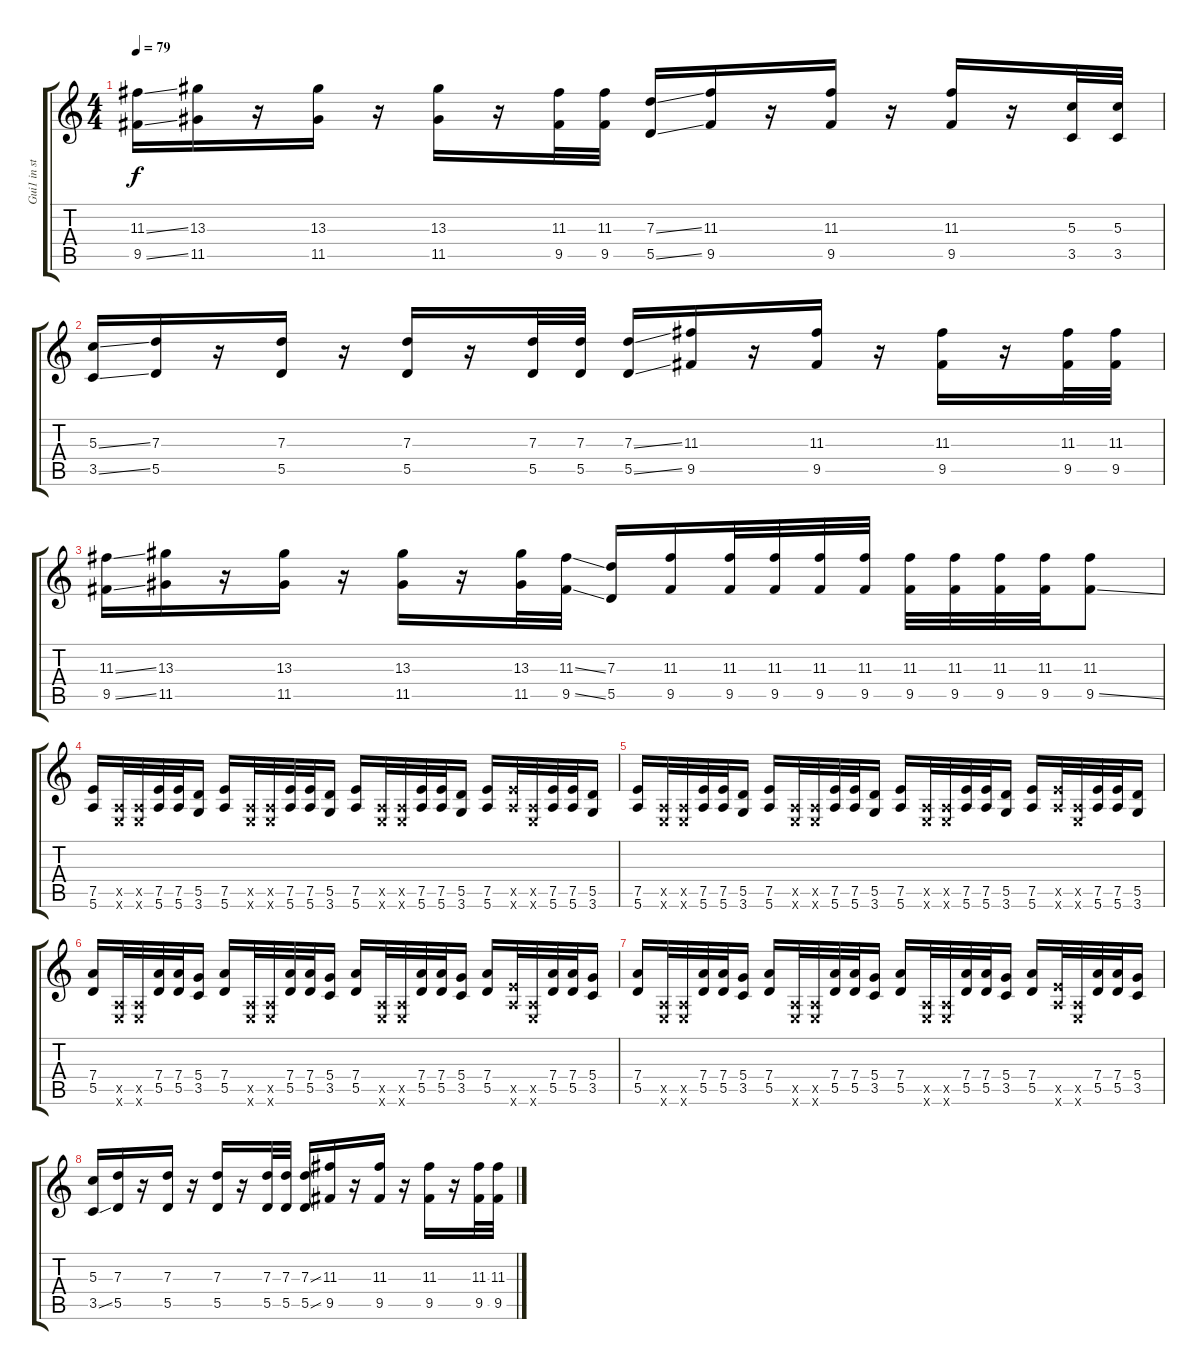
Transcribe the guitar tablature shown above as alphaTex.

\track ("Gui1 in std tuning" "Gui1 in st") {instrument overdrivenguitar}
\staff {score tabs}
\tuning (E4 B3 G3 D3 A2 E2) {hide}
\ts (4 4)
\tempo 79
\clef g2
\ks c
(11.3{ss} 9.5{ss}).16{dy f} (13.3 11.5).16 r.16 (13.3 11.5).16 r.16 (13.3 11.5).16 r.16 (11.3 9.5).32 (11.3 9.5).32 (7.3{ss} 5.5{ss}).16 (11.3 9.5).16 r.16 (11.3 9.5).16 r.16 (11.3 9.5).16 r.16 (5.3 3.5).32 (5.3 3.5).32 |
(5.3{ss} 3.5{ss}).16 (7.3 5.5).16 r.16 (7.3 5.5).16 r.16 (7.3 5.5).16 r.16 (7.3 5.5).32 (7.3 5.5).32 (7.3{ss} 5.5{ss}).16 (11.3 9.5).16 r.16 (11.3 9.5).16 r.16 (11.3 9.5).16 r.16 (11.3 9.5).32 (11.3 9.5).32 |
(11.3{ss} 9.5{ss}).16 (13.3 11.5).16 r.16 (13.3 11.5).16 r.16 (13.3 11.5).16 r.16 (13.3 11.5).32 (11.3{ss} 9.5{ss}).32 (7.3 5.5).16 (11.3 9.5).16 (11.3 9.5).32 (11.3 9.5).32 (11.3 9.5).32 (11.3 9.5).32 (11.3 9.5).32 (11.3 9.5).32 (11.3 9.5).32 (11.3 9.5).32 (11.3 9.5{ss}).8 |
(7.5 5.6).16 (0.5{x} 0.6{x}).32 (0.5{x} 0.6{x}).32 (7.5 5.6).32 (7.5 5.6).32 (5.5 3.6).16 (7.5 5.6).16 (0.5{x} 0.6{x}).32 (0.5{x} 0.6{x}).32 (7.5 5.6).32 (7.5 5.6).32 (5.5 3.6).16 (7.5 5.6).16 (0.5{x} 0.6{x}).32 (0.5{x} 0.6{x}).32 (7.5 5.6).32 (7.5 5.6).32 (5.5 3.6).16 (7.5 5.6).16 (7.5{x} 5.6{x}).32 (0.5{x} 0.6{x}).32 (7.5 5.6).32 (7.5 5.6).32 (5.5 3.6).16 |
(7.5 5.6).16 (0.5{x} 0.6{x}).32 (0.5{x} 0.6{x}).32 (7.5 5.6).32 (7.5 5.6).32 (5.5 3.6).16 (7.5 5.6).16 (0.5{x} 0.6{x}).32 (0.5{x} 0.6{x}).32 (7.5 5.6).32 (7.5 5.6).32 (5.5 3.6).16 (7.5 5.6).16 (0.5{x} 0.6{x}).32 (0.5{x} 0.6{x}).32 (7.5 5.6).32 (7.5 5.6).32 (5.5 3.6).16 (7.5 5.6).16 (7.5{x} 5.6{x}).32 (0.5{x} 0.6{x}).32 (7.5 5.6).32 (7.5 5.6).32 (5.5 3.6).16 |
(7.4 5.5).16 (0.5{x} 0.6{x}).32 (0.5{x} 0.6{x}).32 (7.4 5.5).32 (7.4 5.5).32 (5.4 3.5).16 (7.4 5.5).16 (0.5{x} 0.6{x}).32 (0.5{x} 0.6{x}).32 (7.4 5.5).32 (7.4 5.5).32 (5.4 3.5).16 (7.4 5.5).16 (0.5{x} 0.6{x}).32 (0.5{x} 0.6{x}).32 (7.4 5.5).32 (7.4 5.5).32 (5.4 3.5).16 (7.4 5.5).16 (7.5{x} 5.6{x}).32 (0.5{x} 0.6{x}).32 (7.4 5.5).32 (7.4 5.5).32 (5.4 3.5).16 |
(7.4 5.5).16 (0.5{x} 0.6{x}).32 (0.5{x} 0.6{x}).32 (7.4 5.5).32 (7.4 5.5).32 (5.4 3.5).16 (7.4 5.5).16 (0.5{x} 0.6{x}).32 (0.5{x} 0.6{x}).32 (7.4 5.5).32 (7.4 5.5).32 (5.4 3.5).16 (7.4 5.5).16 (0.5{x} 0.6{x}).32 (0.5{x} 0.6{x}).32 (7.4 5.5).32 (7.4 5.5).32 (5.4 3.5).16 (7.4 5.5).16 (7.5{x} 5.6{x}).32 (0.5{x} 0.6{x}).32 (7.4 5.5).32 (7.4 5.5).32 (5.4 3.5).16 |
(5.3 3.5{ss}).16 (7.3 5.5).16 r.16 (7.3 5.5).16 r.16 (7.3 5.5).16 r.16 (7.3 5.5).32 (7.3 5.5).32 (7.3{ss} 5.5{ss}).16 (11.3 9.5).16 r.16 (11.3 9.5).16 r.16 (11.3 9.5).16 r.16 (11.3 9.5).32 (11.3 9.5).32
